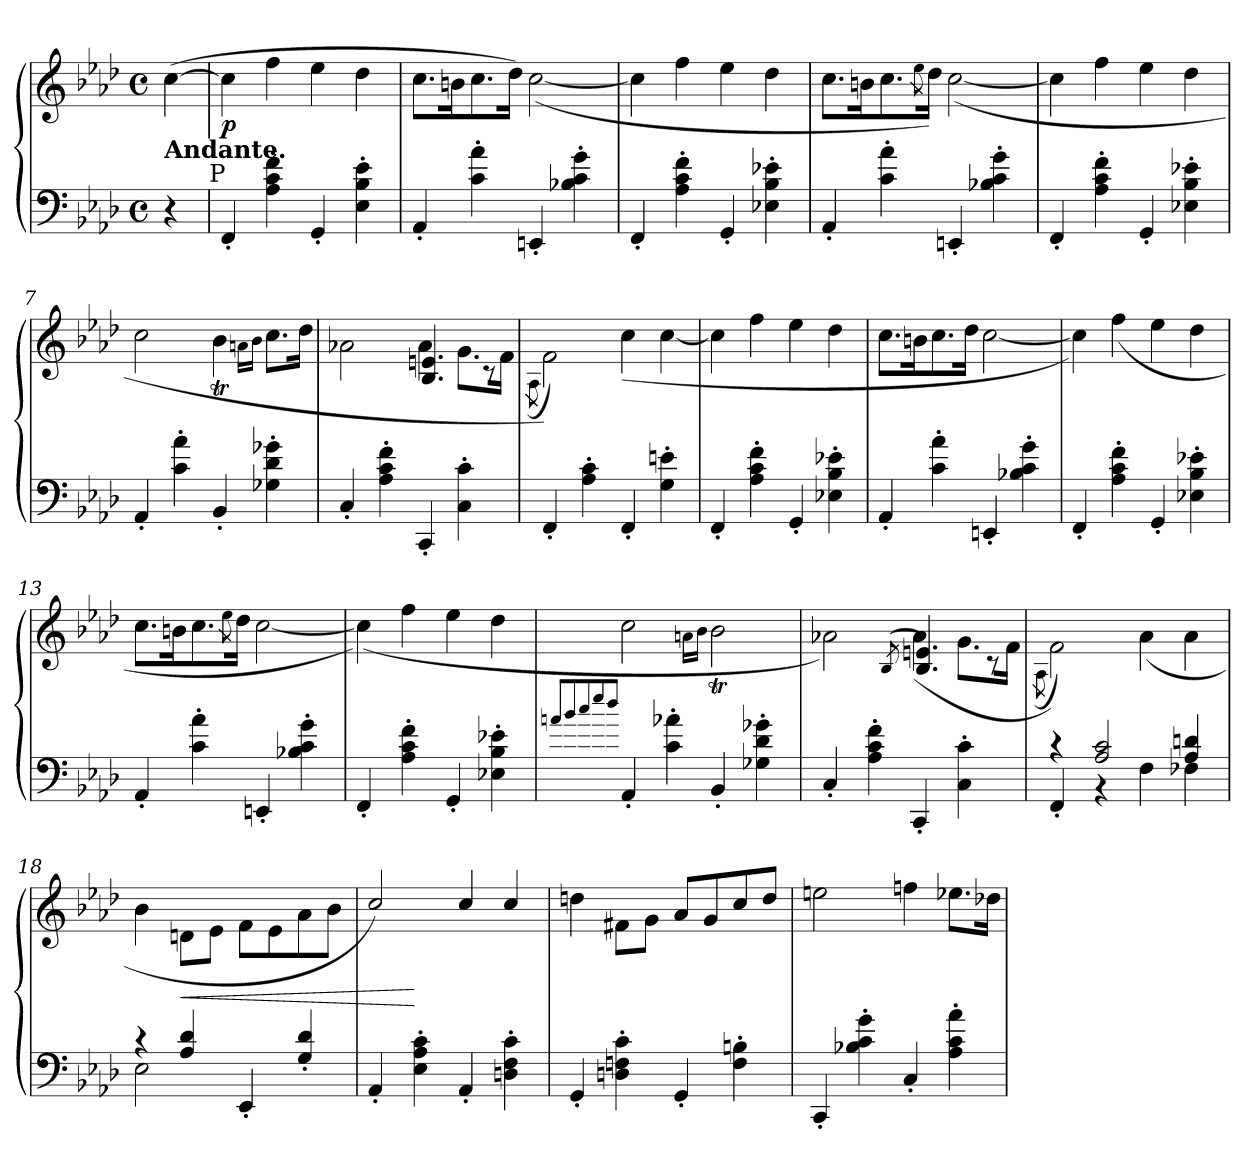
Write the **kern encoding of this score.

**kern	**kern	**dynam
*part1	*part1	*part1
*staff2	*staff1	*staff1/2
*clefF4	*clefG2	*
*k[b-e-a-d-]	*k[b-e-a-d-]	*
*f:	*f:	*
*M4/4	*M4/4	*
*met(c)	*met(c)	*
=1	=1	=1
*	*^	*
!	!LO:TX:b:B:t=Andante.	!	!
4r	4ryy	(>[4cc\	.
!	!	!LO:TX:b:t=P	!
=2	=2	=2	=2
!	!	!	!LO:DY:b
4FF'/	1ryy	4cc\]	p
4A-\' 4c\' 4f\'	.	4ff\	.
4GG'/	.	4ee-\	.
4E-\' 4B-\' 4e-\'	.	4dd-\	.
=3	=3	=3	=3
4AA-'/	1ryy	8.cc\L	.
.	.	16bn\K	.
4c\' 4a-\'	.	8.cc\	.
.	.	16dd-\Jk)	.
4EEn'/	.	(>[2cc\	.
4B-X\' 4c\' 4g\'	.	.	.
=4	=4	=4	=4
4FF'/	1ryy	4cc\]	.
4A-\' 4c\' 4f\'	.	4ff\	.
4GG'/	.	4ee-\	.
4E-X\' 4B-\' 4e-X\'	.	4dd-\	.
=5	=5	=5	=5
4AA-'/	1ryy	8.cc\L	.
.	.	16bn\K	.
4c\' 4a-\'	.	8.cc\	.
.	.	8qee-\	.
.	.	16dd-\Jk)	.
4EEn'/	.	(>[2cc\	.
4B-X\' 4c\' 4g\'	.	.	.
=6	=6	=6	=6
4FF'/	1ryy	4cc\]	.
4A-\' 4c\' 4f\'	.	4ff\	.
4GG'/	.	4ee-\	.
4E-X\' 4B-\' 4e-X\'	.	4dd-\	.
!!LO:LB:g=z	!!
=7	=7	=7	=7
4AA-'/	1ryy	2cc\	.
4c\' 4a-\'	.	.	.
4BB-'/	.	4b-T\	.
.	.	16qan\LL	.
.	.	16qb-\JJ	.
4G-X\' 4d-\' 4g-X\'	.	8.cc\L	.
.	.	16dd-\Jk	.
=8	=8	=8	=8
*	*	*^	*
4C'/	1ryy	2a-X\	2ryy	.
4A-\' 4c\' 4f\'	.	.	.	.
4CC'/	.	4a-\	4.B-/ 4.en/	.
4C\' 4c\'	.	8.g\L	.	.
.	.	.	8rc	.
.	.	16f\Jk	.	.
*	*	*v	*v	*
=9	=9	=9	=9
.	.	(<8qA-\	.
4FF'/	1ryy	2f\))	.
4A-\' 4c\'	.	.	.
4FF'/	.	(>4cc\	.
4G\' 4en\'	.	[4cc\	.
=10	=10	=10	=10
4FF'/	1ryy	4cc\]	.
4A-\' 4c\' 4f\'	.	4ff\	.
4GG'/	.	4ee-\	.
4E-X\' 4B-\' 4e-X\'	.	4dd-\	.
=11	=11	=11	=11
4AA-'/	1ryy	8.cc\L	.
.	.	16bn\K	.
4c\' 4a-\'	.	8.cc\	.
.	.	16dd-\Jk	.
4EEn'/	.	[2cc\	.
4B-X\' 4c\' 4g\'	.	.	.
=12	=12	=12	=12
4FF'/	1ryy	4cc\])	.
4A-\' 4c\' 4f\'	.	(>4ff\	.
4GG'/	.	4ee-\	.
4E-X\' 4B-\' 4e-X\'	.	4dd-\	.
!!LO:LB:g=z	!!
=13	=13	=13	=13
4AA-'/	1ryy	8.cc\L	.
.	.	16bn\K	.
4c\' 4a-\'	.	8.cc\	.
.	.	8qee-\	.
.	.	16dd-\Jk	.
4EEn'/	.	[2cc\	.
4B-X\' 4c\' 4g\'	.	.	.
=14	=14	=14	=14
4FF'/	1ryy	(>4cc\])	.
4A-\' 4c\' 4f\'	.	4ff\	.
4GG'/	.	4ee-\	.
4E-X\' 4B-\' 4e-X\'	.	4dd-\	.
=15	=15	=15	=15
8qan/L	.	.	.
8qb-/	.	.	.
8qcc/	.	.	.
8qee-/	.	.	.
8qdd-/J	.	.	.
4AA-'/	1ryy	2cc\	.
4c\' 4a-X\'	.	.	.
.	.	16qan\LL	.
.	.	16qb-\JJ	.
4BB-'/	.	2b-T\	.
4G-X\' 4d-\' 4g-X\'	.	.	.
=16	=16	=16	=16
*	*	*^	*
4C'/	1ryy	2a-X\)	2ryy	.
4A-\' 4c\' 4f\'	.	.	.	.
.	.	.	(<8qB-/	.
4CC'/	.	(>4a-\	4.B-/ 4.en/)	.
4C\' 4c\'	.	8.g\L	.	.
.	.	.	8rc	.
.	.	16f\Jk	.	.
*	*	*v	*v	*
=17	=17	=17	=17
.	.	(<8qA-\	.
*^	*	*	*
4rc	4FF'/	1ryy	2f\))	.
2A-/ 2c/	4rBB	.	.	.
.	4F\	.	(>4a-\	.
4A-/ 4dn/	4F-X\	.	4a-\	.
!!LO:LB:g=z	!!
=18	=18	=18	=18	=18
4rc	2E-\	1ryy	4b-\	.
!	!	!	!	!LO:HP:b
4A-/ 4d-/	.	.	8dn\L	<
.	.	.	8e-\J	.
4EE-'/	2ryy	.	8f\L	.
.	.	.	8e-\	.
4G/' 4d-/'	.	.	8a-\	.
.	.	.	8b-\J	.
*v	*v	*	*	*
=19	=19	=19	=19
*	*	*^	*
4AA-'/	1ryy	4ryy	2cc/)	.
4E-\' 4A-\' 4c\'	.	4ryy	.	[
4AA-'/	.	4ryy	4cc/	.
4Dn\' 4F\' 4c\'	.	4ryy	4cc/	.
*	*	*v	*v	*
=20	=20	=20	=20
4GG'/	1ryy	4ddn\	.
4Dn\' 4Fn\' 4c\'	.	8f#X\L	.
.	.	8g\J	.
4GG'/	.	8a-/L	.
.	.	8g/	.
4F\' 4Bn\'	.	8cc/	.
.	.	8dd/J	.
=21	=21	=21	=21
*	*	*^	*
4CC'/	1ryy	2een\	4ryy	.
4B-X\' 4c\' 4g\'	.	.	4ryy	.
4C'/	.	4ffn\	4ryy	.
4A-\' 4c\' 4a-\'	.	8.ee-X\L	4ryy	.
.	.	16dd-X\Jk	.	.
*	*v	*v	*v	*
=	=	=
*-	*-	*-
